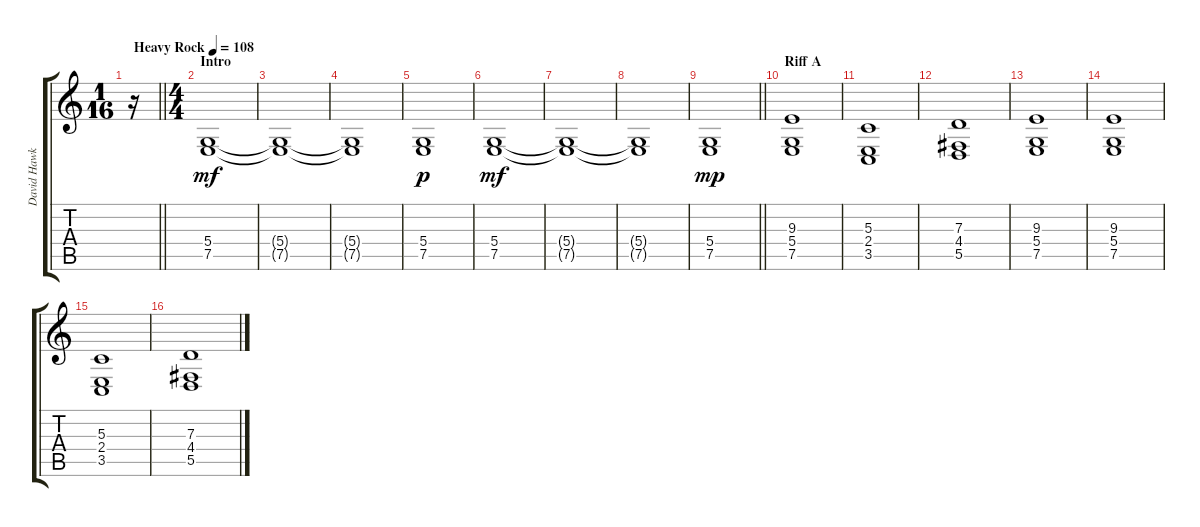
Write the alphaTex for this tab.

\track ("David Hawkins" "David Hawk") {instrument stringensemble1}
\staff {score tabs}
\tuning (E4 B3 G3 D3 A2 E2) {hide}
\ts (1 16)
\tempo (108 "Heavy Rock")
\clef g2
\barLineRight lightlight
\ks c
r.16{dy mf instrument stringensemble1} |
\ts (4 4)
\section ("" "Intro")
(5.4 7.5).1 |
(5.4{t} 7.5{t}).1 |
(5.4{t} 7.5{t}).1 |
(5.4 7.5).1{dy p} |
(5.4 7.5).1{dy mf} |
(5.4{t} 7.5{t}).1 |
(5.4{t} 7.5{t}).1 |
\barLineRight lightlight
(5.4 7.5).1{dy mp} |
\section ("" "Riff A")
(9.3 5.4 7.5).1 |
(5.3 2.4 3.5).1 |
(7.3 4.4 5.5).1 |
(9.3 5.4 7.5).1 |
(9.3 5.4 7.5).1 |
(5.3 2.4 3.5).1 |
(7.3 4.4 5.5).1
